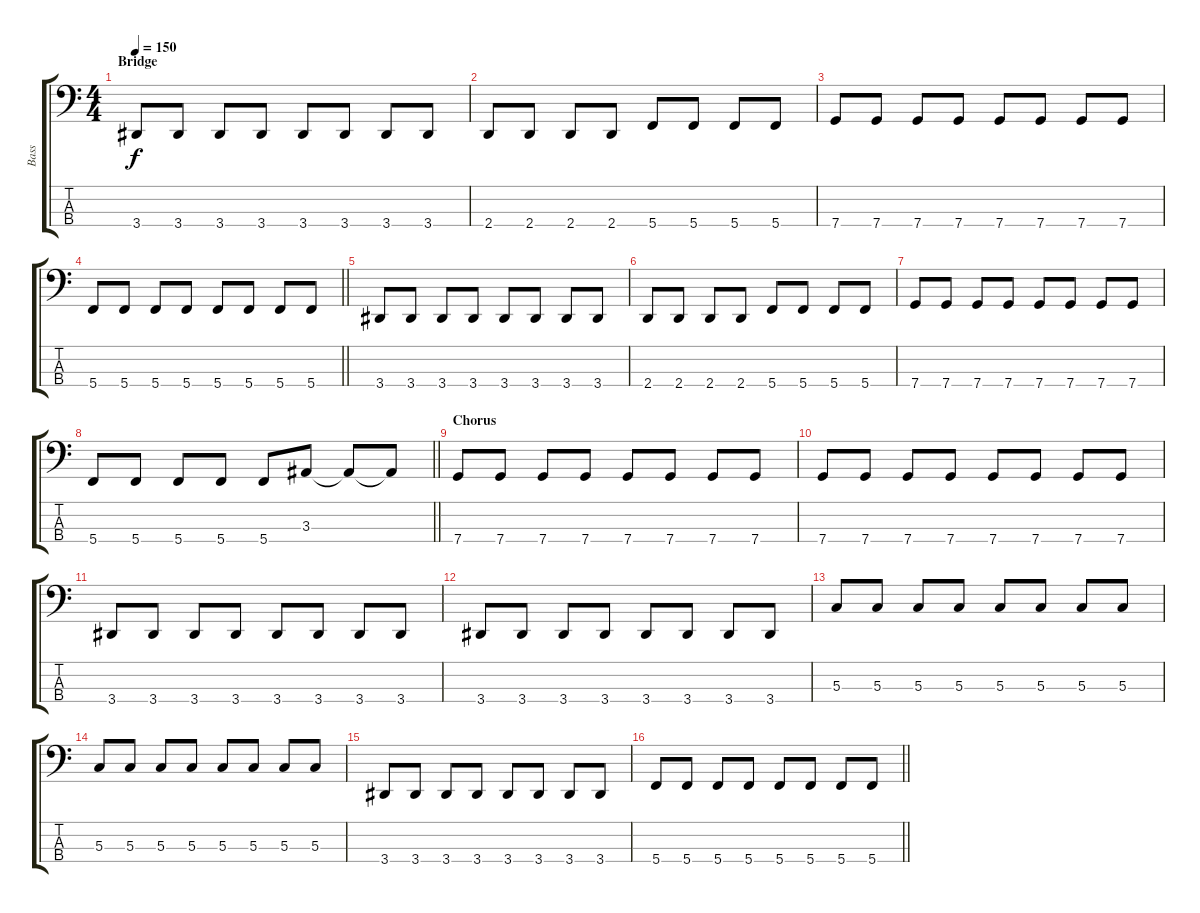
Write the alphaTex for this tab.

\track ("Bass" "Bass") {instrument electricbassfinger}
\staff {score tabs}
\tuning (F2 C2 G1 C1) {hide}
\ts (4 4)
\section ("" "Bridge")
\tempo 150
\clef f4
\ks c
3.4.8{dy f} 3.4.8 3.4.8 3.4.8 3.4.8 3.4.8 3.4.8 3.4.8 |
2.4.8 2.4.8 2.4.8 2.4.8 5.4.8 5.4.8 5.4.8 5.4.8 |
7.4.8 7.4.8 7.4.8 7.4.8 7.4.8 7.4.8 7.4.8 7.4.8 |
\barLineRight lightlight
5.4.8 5.4.8 5.4.8 5.4.8 5.4.8 5.4.8 5.4.8 5.4.8 |
3.4.8 3.4.8 3.4.8 3.4.8 3.4.8 3.4.8 3.4.8 3.4.8 |
2.4.8 2.4.8 2.4.8 2.4.8 5.4.8 5.4.8 5.4.8 5.4.8 |
7.4.8 7.4.8 7.4.8 7.4.8 7.4.8 7.4.8 7.4.8 7.4.8 |
\barLineRight lightlight
5.4.8 5.4.8 5.4.8 5.4.8 5.4.8 3.3.8 3.3{t}.8 3.3{t}.8 |
\section ("" "Chorus")
7.4.8 7.4.8 7.4.8 7.4.8 7.4.8 7.4.8 7.4.8 7.4.8 |
7.4.8 7.4.8 7.4.8 7.4.8 7.4.8 7.4.8 7.4.8 7.4.8 |
3.4.8 3.4.8 3.4.8 3.4.8 3.4.8 3.4.8 3.4.8 3.4.8 |
3.4.8 3.4.8 3.4.8 3.4.8 3.4.8 3.4.8 3.4.8 3.4.8 |
5.3.8 5.3.8 5.3.8 5.3.8 5.3.8 5.3.8 5.3.8 5.3.8 |
5.3.8 5.3.8 5.3.8 5.3.8 5.3.8 5.3.8 5.3.8 5.3.8 |
3.4.8 3.4.8 3.4.8 3.4.8 3.4.8 3.4.8 3.4.8 3.4.8 |
\barLineRight lightlight
5.4.8 5.4.8 5.4.8 5.4.8 5.4.8 5.4.8 5.4.8 5.4.8
